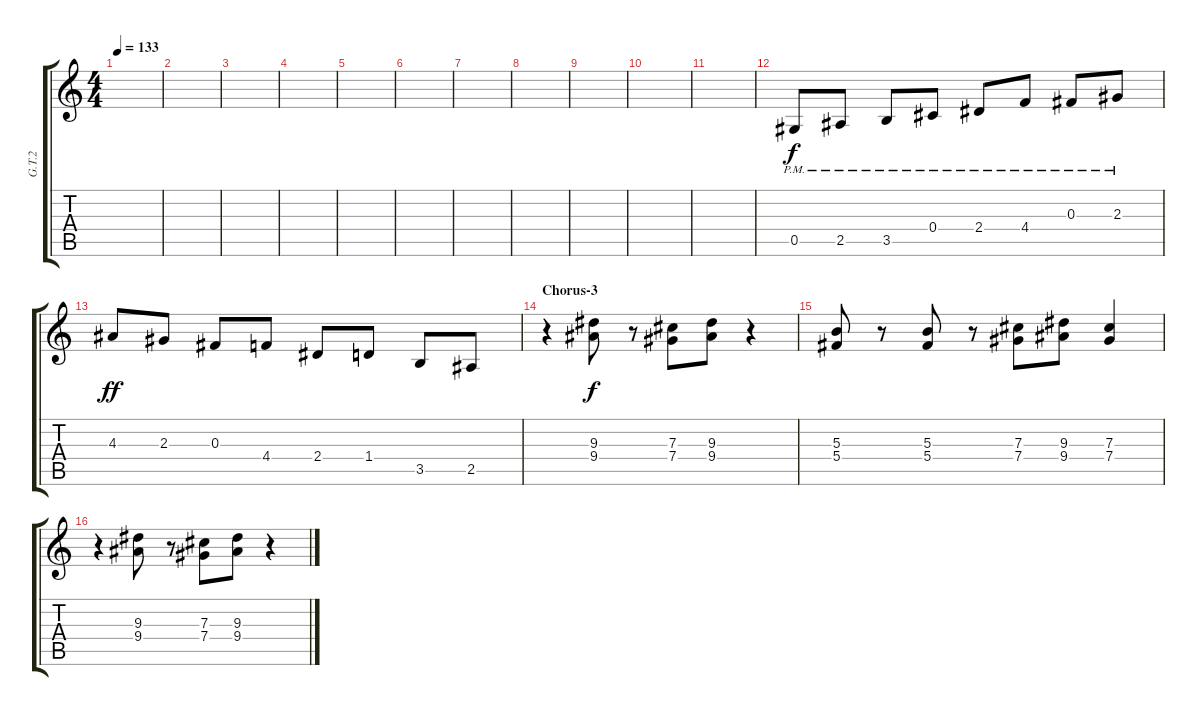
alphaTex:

\track ("G.T.2" "G.T.2") {instrument distortionguitar}
\staff {score tabs}
\tuning (Eb4 Bb3 Gb3 Db3 Ab2 Eb2) {hide}
\ts (4 4)
\tempo 133
\clef g2
\ks c
|
|
|
|
|
|
|
|
|
|
|
0.5{pm}.8{dy f} 2.5{pm}.8 3.5{pm}.8 0.4{pm}.8 2.4{pm}.8 4.4{pm}.8 0.3{pm}.8 2.3{pm}.8 |
4.3.8{dy ff} 2.3.8 0.3.8 4.4.8 2.4.8 1.4.8 3.5.8 2.5.8 |
\section ("" "Chorus-3")
r.4 (9.3 9.4).8{dy f} r.8 (7.3 7.4).8 (9.3 9.4).8 r.4 |
(5.3 5.4).8 r.8 (5.3 5.4).8 r.8 (7.3 7.4).8 (9.3 9.4).8 (7.3 7.4).4 |
r.4 (9.3 9.4).8 r.8 (7.3 7.4).8 (9.3 9.4).8 r.4
